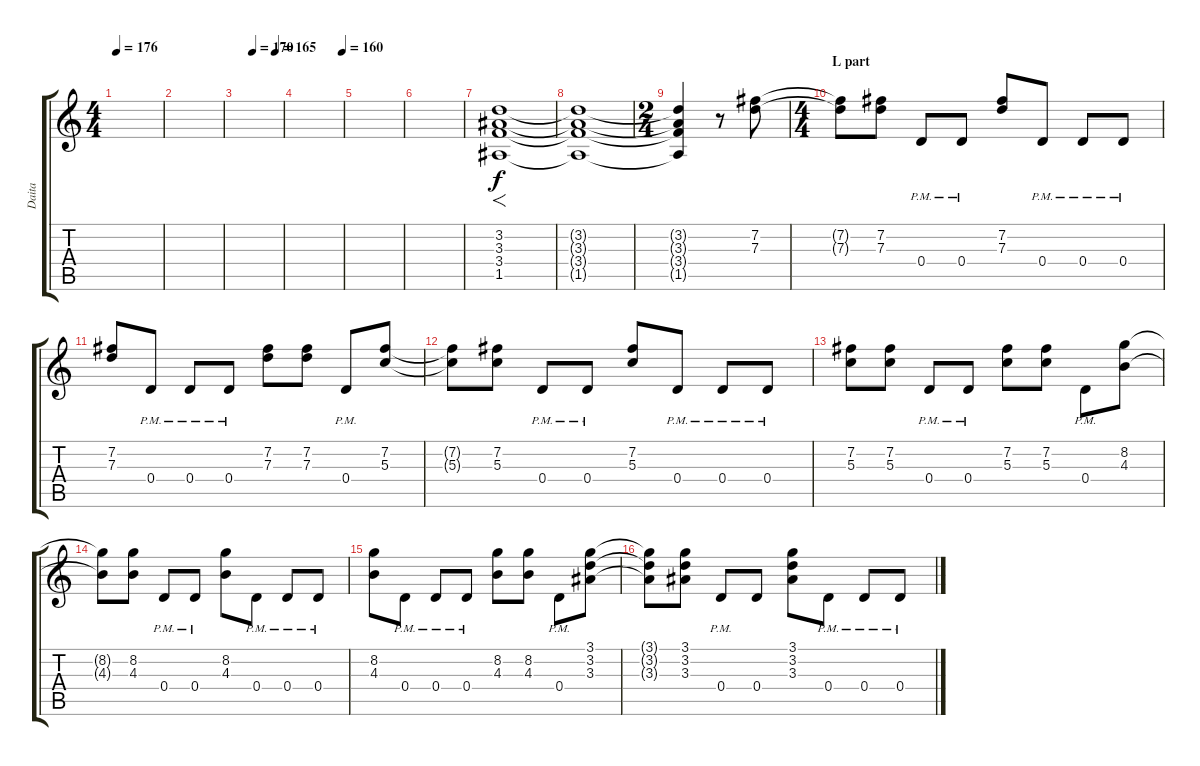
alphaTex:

\track ("Daita" "Daita") {instrument distortionguitar}
\staff {score tabs}
\tuning (E4 B3 G3 D3 A2 E2) {hide}
\ts (4 4)
\tempo 176
\clef g2
\ks c
|
|
\tempo (170 0.34375)
\tempo (165 0.84375)
|
\tempo (160 0.9947916666666666)
|
|
|
(3.2 3.3 3.4 1.5).1{f} |
(3.2{t} 3.3{t} 3.4{t} 1.5{t}).1 |
\ts (2 4)
(3.2{t} 3.3{t} 3.4{t} 1.5{t}).4 r.8 (7.2 7.3).8 |
\ts (4 4)
\section ("" "L part")
(7.2{t} 7.3{t}).8 (7.2 7.3).8 0.4{pm}.8 0.4{pm}.8 (7.2 7.3).8 0.4{pm}.8 0.4{pm}.8 0.4{pm}.8 |
(7.2 7.3).8 0.4{pm}.8 0.4{pm}.8 0.4{pm}.8 (7.2 7.3).8 (7.2 7.3).8 0.4{pm}.8 (7.2 5.3).8 |
(7.2{t} 5.3{t}).8 (7.2 5.3).8 0.4{pm}.8 0.4{pm}.8 (7.2 5.3).8 0.4{pm}.8 0.4{pm}.8 0.4{pm}.8 |
(7.2 5.3).8 (7.2 5.3).8 0.4{pm}.8 0.4{pm}.8 (7.2 5.3).8 (7.2 5.3).8 0.4{pm}.8 (8.2 4.3).8 |
(8.2{t} 4.3{t}).8 (8.2 4.3).8 0.4{pm}.8 0.4{pm}.8 (8.2 4.3).8 0.4{pm}.8 0.4{pm}.8 0.4{pm}.8 |
(8.2 4.3).8 0.4{pm}.8 0.4{pm}.8 0.4{pm}.8 (8.2 4.3).8 (8.2 4.3).8 0.4{pm}.8 (3.1 3.2 3.3).8 |
(3.1{t} 3.2{t} 3.3{t}).8 (3.1 3.2 3.3).8 0.4{pm}.8 0.4.8 (3.1 3.2 3.3).8 0.4{pm}.8 0.4{pm}.8 0.4{pm}.8
